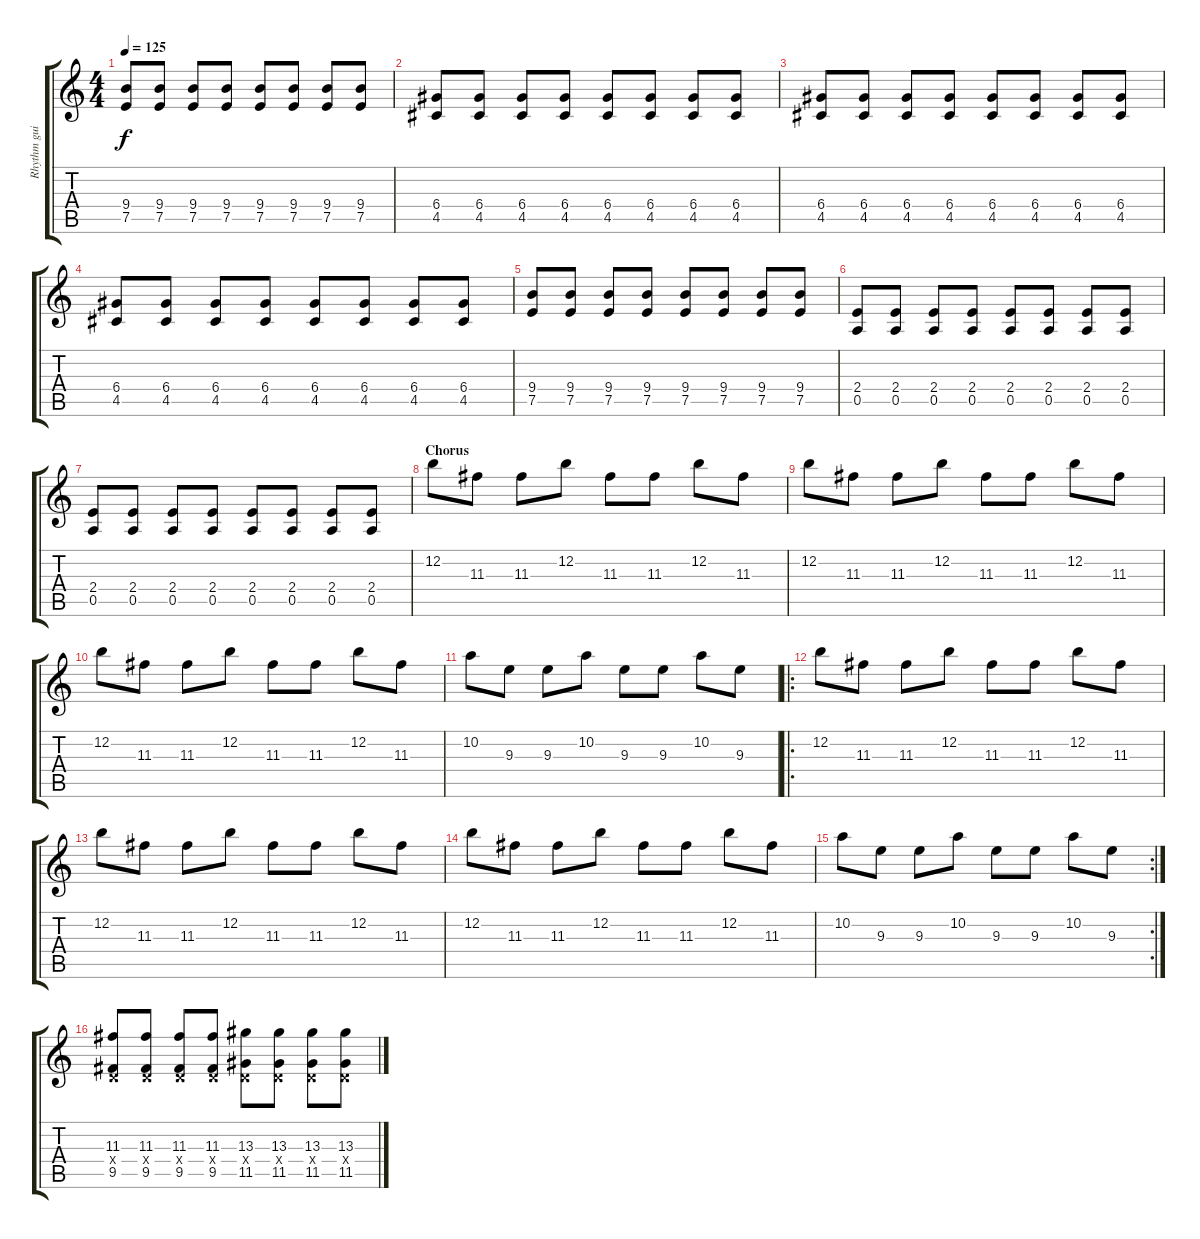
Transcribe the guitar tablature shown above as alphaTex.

\track ("Rhythm guitar" "Rhythm gui") {instrument distortionguitar}
\staff {score tabs}
\tuning (E4 B3 G3 D3 A2 E2) {hide}
\ts (4 4)
\tempo 125
\clef g2
\ks c
(9.4 7.5).8{dy f} (9.4 7.5).8 (9.4 7.5).8 (9.4 7.5).8 (9.4 7.5).8 (9.4 7.5).8 (9.4 7.5).8 (9.4 7.5).8 |
(6.4 4.5).8 (6.4 4.5).8 (6.4 4.5).8 (6.4 4.5).8 (6.4 4.5).8 (6.4 4.5).8 (6.4 4.5).8 (6.4 4.5).8 |
(6.4 4.5).8 (6.4 4.5).8 (6.4 4.5).8 (6.4 4.5).8 (6.4 4.5).8 (6.4 4.5).8 (6.4 4.5).8 (6.4 4.5).8 |
(6.4 4.5).8 (6.4 4.5).8 (6.4 4.5).8 (6.4 4.5).8 (6.4 4.5).8 (6.4 4.5).8 (6.4 4.5).8 (6.4 4.5).8 |
(9.4 7.5).8 (9.4 7.5).8 (9.4 7.5).8 (9.4 7.5).8 (9.4 7.5).8 (9.4 7.5).8 (9.4 7.5).8 (9.4 7.5).8 |
(2.4 0.5).8 (2.4 0.5).8 (2.4 0.5).8 (2.4 0.5).8 (2.4 0.5).8 (2.4 0.5).8 (2.4 0.5).8 (2.4 0.5).8 |
(2.4 0.5).8 (2.4 0.5).8 (2.4 0.5).8 (2.4 0.5).8 (2.4 0.5).8 (2.4 0.5).8 (2.4 0.5).8 (2.4 0.5).8 |
\section ("" "Chorus")
12.2.8 11.3.8 11.3.8 12.2.8 11.3.8 11.3.8 12.2.8 11.3.8 |
12.2.8 11.3.8 11.3.8 12.2.8 11.3.8 11.3.8 12.2.8 11.3.8 |
12.2.8 11.3.8 11.3.8 12.2.8 11.3.8 11.3.8 12.2.8 11.3.8 |
10.2.8 9.3.8 9.3.8 10.2.8 9.3.8 9.3.8 10.2.8 9.3.8 |
\ro
12.2.8 11.3.8 11.3.8 12.2.8 11.3.8 11.3.8 12.2.8 11.3.8 |
12.2.8 11.3.8 11.3.8 12.2.8 11.3.8 11.3.8 12.2.8 11.3.8 |
12.2.8 11.3.8 11.3.8 12.2.8 11.3.8 11.3.8 12.2.8 11.3.8 |
\rc 2
10.2.8 9.3.8 9.3.8 10.2.8 9.3.8 9.3.8 10.2.8 9.3.8 |
(11.3 0.4{x} 9.5).8 (11.3 0.4{x} 9.5).8 (11.3 0.4{x} 9.5).8 (11.3 0.4{x} 9.5).8 (13.3 0.4{x} 11.5).8 (13.3 0.4{x} 11.5).8 (13.3 0.4{x} 11.5).8 (13.3 0.4{x} 11.5).8
